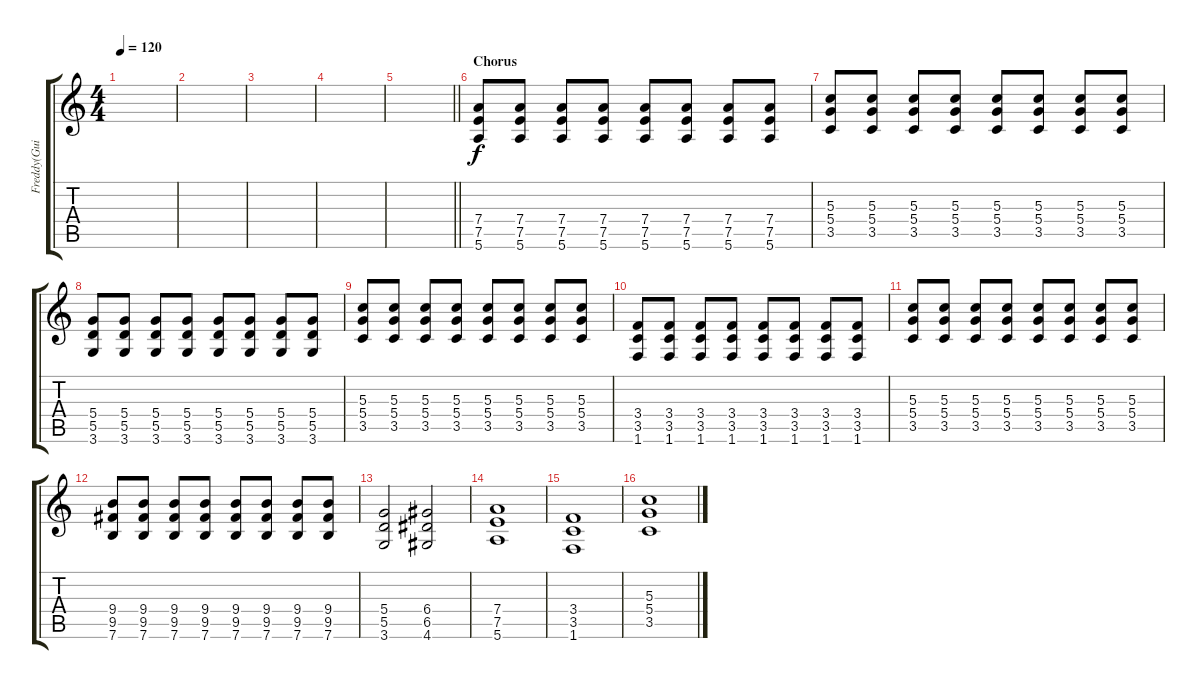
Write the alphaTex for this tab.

\track ("Freddy(Guitar)" "Freddy(Gui") {instrument distortionguitar}
\staff {score tabs}
\tuning (E4 B3 G3 D3 A2 E2) {hide}
\ts (4 4)
\tempo 120
\clef g2
\ks c
|
|
|
|
\barLineRight lightlight
|
\section ("" "Chorus")
(7.4 7.5 5.6).8 (7.4 7.5 5.6).8 (7.4 7.5 5.6).8 (7.4 7.5 5.6).8 (7.4 7.5 5.6).8 (7.4 7.5 5.6).8 (7.4 7.5 5.6).8 (7.4 7.5 5.6).8 |
(5.3 5.4 3.5).8 (5.3 5.4 3.5).8 (5.3 5.4 3.5).8 (5.3 5.4 3.5).8 (5.3 5.4 3.5).8 (5.3 5.4 3.5).8 (5.3 5.4 3.5).8 (5.3 5.4 3.5).8 |
(5.4 5.5 3.6).8 (5.4 5.5 3.6).8 (5.4 5.5 3.6).8 (5.4 5.5 3.6).8 (5.4 5.5 3.6).8 (5.4 5.5 3.6).8 (5.4 5.5 3.6).8 (5.4 5.5 3.6).8 |
(5.3 5.4 3.5).8 (5.3 5.4 3.5).8 (5.3 5.4 3.5).8 (5.3 5.4 3.5).8 (5.3 5.4 3.5).8 (5.3 5.4 3.5).8 (5.3 5.4 3.5).8 (5.3 5.4 3.5).8 |
(3.4 3.5 1.6).8 (3.4 3.5 1.6).8 (3.4 3.5 1.6).8 (3.4 3.5 1.6).8 (3.4 3.5 1.6).8 (3.4 3.5 1.6).8 (3.4 3.5 1.6).8 (3.4 3.5 1.6).8 |
(5.3 5.4 3.5).8 (5.3 5.4 3.5).8 (5.3 5.4 3.5).8 (5.3 5.4 3.5).8 (5.3 5.4 3.5).8 (5.3 5.4 3.5).8 (5.3 5.4 3.5).8 (5.3 5.4 3.5).8 |
(9.4 9.5 7.6).8 (9.4 9.5 7.6).8 (9.4 9.5 7.6).8 (9.4 9.5 7.6).8 (9.4 9.5 7.6).8 (9.4 9.5 7.6).8 (9.4 9.5 7.6).8 (9.4 9.5 7.6).8 |
(5.4 5.5 3.6).2 (6.4 6.5 4.6).2 |
(7.4 7.5 5.6).1 |
(3.4 3.5 1.6).1 |
(5.3 5.4 3.5).1
